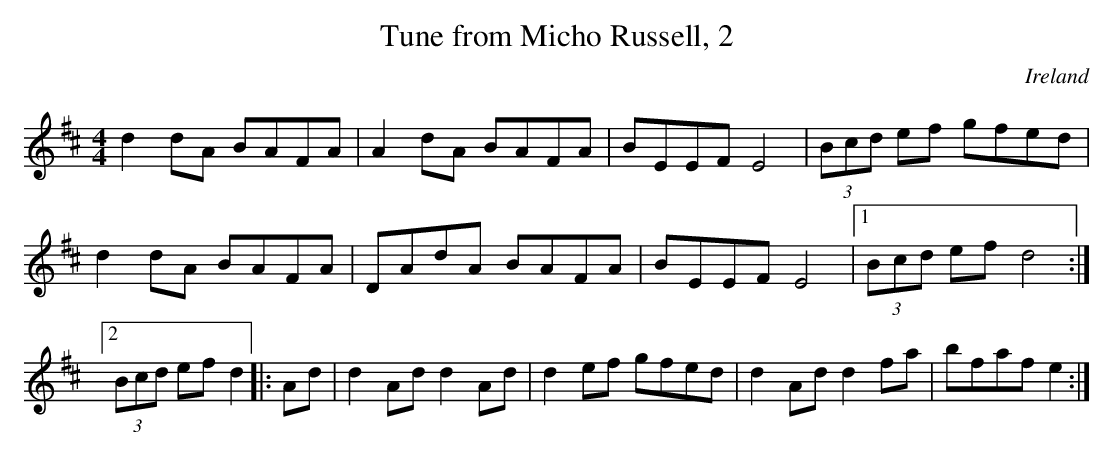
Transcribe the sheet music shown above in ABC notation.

X:1
T:Tune from Micho Russell, 2
M:4/4
O:Ireland
K:EDor
d2dA BAFA| A2dA BAFA| BEEF E4| (3Bcd ef gfed|\
d2 dA BAFA| DAdA BAFA| BEEF E4 \
|1 (3Bcd ef d4 :|2 (3Bcd ef d2 \
|:Ad|\
d2Ad d2Ad| d2ef gfed| d2Ad d2fa| bfaf e2:|
